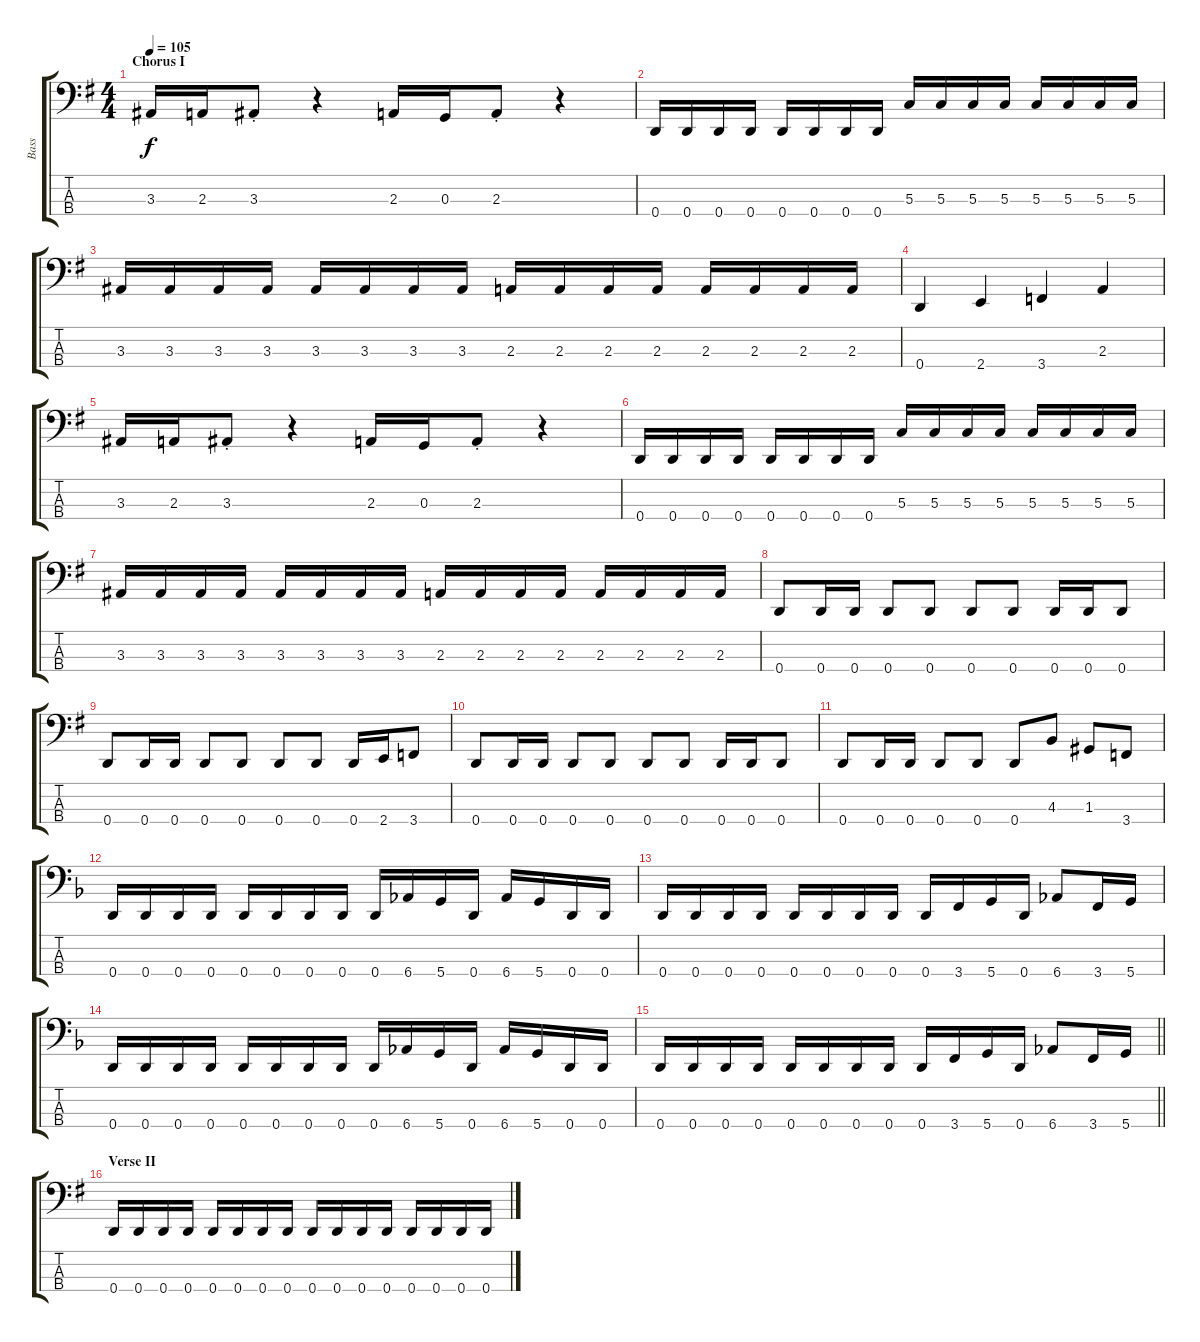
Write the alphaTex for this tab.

\track ("Bass" "Bass") {instrument electricbassfinger}
\staff {score tabs}
\tuning (F2 C2 G1 D1) {hide}
\ts (4 4)
\section ("" "Chorus I")
\tempo 105
\clef f4
\ks eminor
3.3.16{dy f} 2.3.16 3.3{st}.8 r.4 2.3.16 0.3.16 2.3{st}.8 r.4 |
0.4.16 0.4.16 0.4.16 0.4.16 0.4.16 0.4.16 0.4.16 0.4.16 5.3.16 5.3.16 5.3.16 5.3.16 5.3.16 5.3.16 5.3.16 5.3.16 |
3.3.16 3.3.16 3.3.16 3.3.16 3.3.16 3.3.16 3.3.16 3.3.16 2.3.16 2.3.16 2.3.16 2.3.16 2.3.16 2.3.16 2.3.16 2.3.16 |
0.4.4 2.4.4 3.4.4 2.3.4 |
3.3.16 2.3.16 3.3{st}.8 r.4 2.3.16 0.3.16 2.3{st}.8 r.4 |
0.4.16 0.4.16 0.4.16 0.4.16 0.4.16 0.4.16 0.4.16 0.4.16 5.3.16 5.3.16 5.3.16 5.3.16 5.3.16 5.3.16 5.3.16 5.3.16 |
3.3.16 3.3.16 3.3.16 3.3.16 3.3.16 3.3.16 3.3.16 3.3.16 2.3.16 2.3.16 2.3.16 2.3.16 2.3.16 2.3.16 2.3.16 2.3.16 |
0.4.8 0.4.16 0.4.16 0.4.8 0.4.8 0.4.8 0.4.8 0.4.16 0.4.16 0.4.8 |
0.4.8 0.4.16 0.4.16 0.4.8 0.4.8 0.4.8 0.4.8 0.4.16 2.4.16 3.4.8 |
0.4.8 0.4.16 0.4.16 0.4.8 0.4.8 0.4.8 0.4.8 0.4.16 0.4.16 0.4.8 |
0.4.8 0.4.16 0.4.16 0.4.8 0.4.8 0.4.8 4.3.8 1.3.8 3.4.8 |
\ks dminor
0.4.16 0.4.16 0.4.16 0.4.16 0.4.16 0.4.16 0.4.16 0.4.16 0.4.16 6.4.16 5.4.16 0.4.16 6.4.16 5.4.16 0.4.16 0.4.16 |
0.4.16 0.4.16 0.4.16 0.4.16 0.4.16 0.4.16 0.4.16 0.4.16 0.4.16 3.4.16 5.4.16 0.4.16 6.4.8 3.4.16 5.4.16 |
0.4.16 0.4.16 0.4.16 0.4.16 0.4.16 0.4.16 0.4.16 0.4.16 0.4.16 6.4.16 5.4.16 0.4.16 6.4.16 5.4.16 0.4.16 0.4.16 |
\barLineRight lightlight
0.4.16 0.4.16 0.4.16 0.4.16 0.4.16 0.4.16 0.4.16 0.4.16 0.4.16 3.4.16 5.4.16 0.4.16 6.4.8 3.4.16 5.4.16 |
\section ("" "Verse II")
\ks eminor
0.4.16 0.4.16 0.4.16 0.4.16 0.4.16 0.4.16 0.4.16 0.4.16 0.4.16 0.4.16 0.4.16 0.4.16 0.4.16 0.4.16 0.4.16 0.4.16
